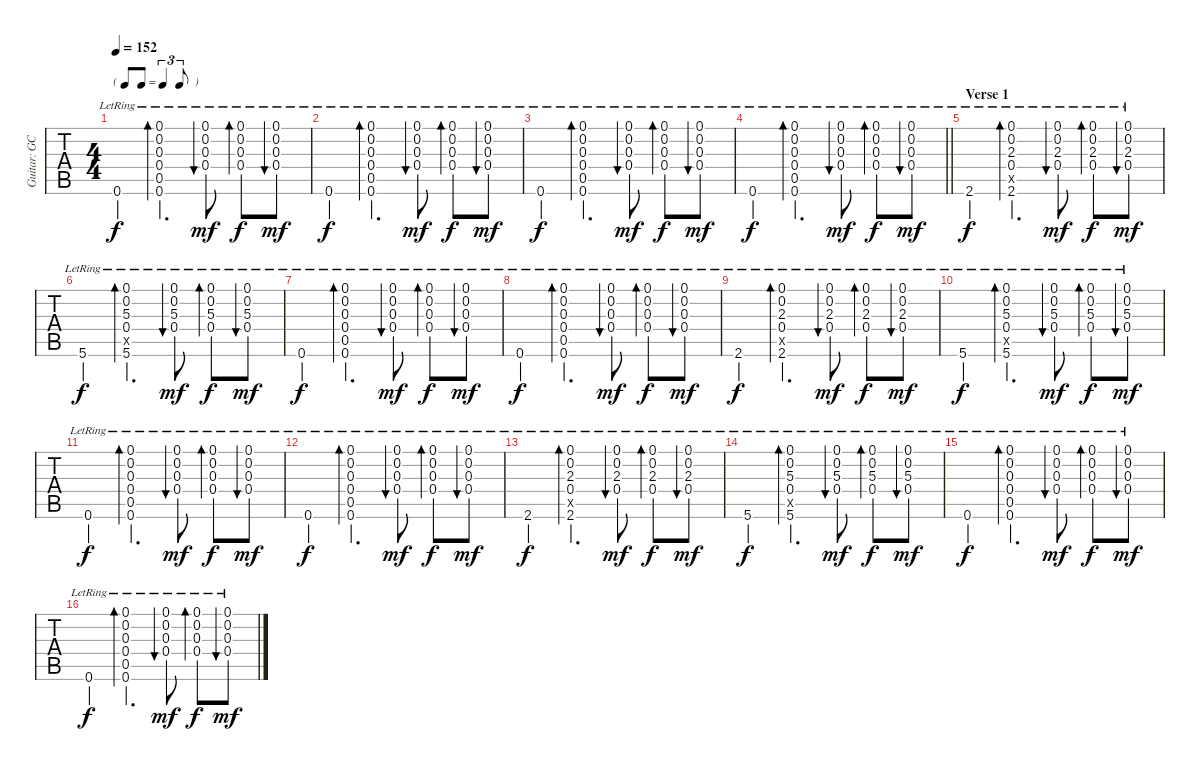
\track ("Guitar: GCEGCC" "Guitar: GC") {instrument acousticguitarnylon}
\staff {tabs}
\tuning (C4 C4 G3 E3 C3 G2) {hide}
\ts (4 4)
\tf triplet8th
\tempo 152
\clef g2
\ks c
0.6{lr}.4{dy f} (0.1{lr} 0.2{lr} 0.3{lr} 0.4{lr} 0.5{lr} 0.6{lr}).4{d bd 60} (0.1{lr} 0.2{lr} 0.3{lr} 0.4{lr}).8{bu 60 dy mf} (0.1{lr} 0.2{lr} 0.3{lr} 0.4{lr}).8{bd 60 dy f} (0.1{lr} 0.2{lr} 0.3{lr} 0.4{lr}).8{bu 60 dy mf} |
0.6{lr}.4{dy f} (0.1{lr} 0.2{lr} 0.3{lr} 0.4{lr} 0.5{lr} 0.6{lr}).4{d bd 60} (0.1{lr} 0.2{lr} 0.3{lr} 0.4{lr}).8{bu 60 dy mf} (0.1{lr} 0.2{lr} 0.3{lr} 0.4{lr}).8{bd 60 dy f} (0.1{lr} 0.2{lr} 0.3{lr} 0.4{lr}).8{bu 60 dy mf} |
0.6{lr}.4{dy f} (0.1{lr} 0.2{lr} 0.3{lr} 0.4{lr} 0.5{lr} 0.6{lr}).4{d bd 60} (0.1{lr} 0.2{lr} 0.3{lr} 0.4{lr}).8{bu 60 dy mf} (0.1{lr} 0.2{lr} 0.3{lr} 0.4{lr}).8{bd 60 dy f} (0.1{lr} 0.2{lr} 0.3{lr} 0.4{lr}).8{bu 60 dy mf} |
\barLineRight lightlight
0.6{lr}.4{dy f} (0.1{lr} 0.2{lr} 0.3{lr} 0.4{lr} 0.5{lr} 0.6{lr}).4{d bd 60} (0.1{lr} 0.2{lr} 0.3{lr} 0.4{lr}).8{bu 60 dy mf} (0.1{lr} 0.2{lr} 0.3{lr} 0.4{lr}).8{bd 60 dy f} (0.1{lr} 0.2{lr} 0.3 0.4{lr}).8{bu 60 dy mf} |
\section ("" "Verse 1")
2.6{lr}.4{dy f} (0.1{lr} 0.2{lr} 2.3{lr} 0.4{lr} 0.5{x} 2.6{lr}).4{d bd 60} (0.1{lr} 0.2{lr} 2.3{lr} 0.4{lr}).8{bu 60 dy mf} (0.1{lr} 0.2{lr} 2.3{lr} 0.4{lr}).8{bd 60 dy f} (0.1{lr} 0.2{lr} 2.3 0.4{lr}).8{bu 60 dy mf} |
5.6{lr}.4{dy f} (0.1{lr} 0.2{lr} 5.3{lr} 0.4{lr} 0.5{x} 5.6{lr}).4{d bd 60} (0.1{lr} 0.2{lr} 5.3{lr} 0.4{lr}).8{bu 60 dy mf} (0.1{lr} 0.2{lr} 5.3{lr} 0.4{lr}).8{bd 60 dy f} (0.1{lr} 0.2{lr} 5.3 0.4{lr}).8{bu 60 dy mf} |
0.6{lr}.4{dy f} (0.1{lr} 0.2{lr} 0.3{lr} 0.4{lr} 0.5{lr} 0.6{lr}).4{d bd 60} (0.1{lr} 0.2{lr} 0.3{lr} 0.4{lr}).8{bu 60 dy mf} (0.1{lr} 0.2{lr} 0.3{lr} 0.4{lr}).8{bd 60 dy f} (0.1{lr} 0.2{lr} 0.3{lr} 0.4{lr}).8{bu 60 dy mf} |
0.6{lr}.4{dy f} (0.1{lr} 0.2{lr} 0.3{lr} 0.4{lr} 0.5{lr} 0.6{lr}).4{d bd 60} (0.1{lr} 0.2{lr} 0.3{lr} 0.4{lr}).8{bu 60 dy mf} (0.1{lr} 0.2{lr} 0.3{lr} 0.4{lr}).8{bd 60 dy f} (0.1{lr} 0.2{lr} 0.3 0.4{lr}).8{bu 60 dy mf} |
2.6{lr}.4{dy f} (0.1{lr} 0.2{lr} 2.3{lr} 0.4{lr} 0.5{x} 2.6{lr}).4{d bd 60} (0.1{lr} 0.2{lr} 2.3{lr} 0.4{lr}).8{bu 60 dy mf} (0.1{lr} 0.2{lr} 2.3{lr} 0.4{lr}).8{bd 60 dy f} (0.1{lr} 0.2{lr} 2.3 0.4{lr}).8{bu 60 dy mf} |
5.6{lr}.4{dy f} (0.1{lr} 0.2{lr} 5.3{lr} 0.4{lr} 0.5{x} 5.6{lr}).4{d bd 60} (0.1{lr} 0.2{lr} 5.3{lr} 0.4{lr}).8{bu 60 dy mf} (0.1{lr} 0.2{lr} 5.3{lr} 0.4{lr}).8{bd 60 dy f} (0.1{lr} 0.2{lr} 5.3 0.4{lr}).8{bu 60 dy mf} |
0.6{lr}.4{dy f} (0.1{lr} 0.2{lr} 0.3{lr} 0.4{lr} 0.5{lr} 0.6{lr}).4{d bd 60} (0.1{lr} 0.2{lr} 0.3{lr} 0.4{lr}).8{bu 60 dy mf} (0.1{lr} 0.2{lr} 0.3{lr} 0.4{lr}).8{bd 60 dy f} (0.1{lr} 0.2{lr} 0.3{lr} 0.4{lr}).8{bu 60 dy mf} |
0.6{lr}.4{dy f} (0.1{lr} 0.2{lr} 0.3{lr} 0.4{lr} 0.5{lr} 0.6{lr}).4{d bd 60} (0.1{lr} 0.2{lr} 0.3{lr} 0.4{lr}).8{bu 60 dy mf} (0.1{lr} 0.2{lr} 0.3{lr} 0.4{lr}).8{bd 60 dy f} (0.1{lr} 0.2{lr} 0.3 0.4{lr}).8{bu 60 dy mf} |
2.6{lr}.4{dy f} (0.1{lr} 0.2{lr} 2.3{lr} 0.4{lr} 0.5{x} 2.6{lr}).4{d bd 60} (0.1{lr} 0.2{lr} 2.3{lr} 0.4{lr}).8{bu 60 dy mf} (0.1{lr} 0.2{lr} 2.3{lr} 0.4{lr}).8{bd 60 dy f} (0.1{lr} 0.2{lr} 2.3 0.4{lr}).8{bu 60 dy mf} |
5.6{lr}.4{dy f} (0.1{lr} 0.2{lr} 5.3{lr} 0.4{lr} 0.5{x} 5.6{lr}).4{d bd 60} (0.1{lr} 0.2{lr} 5.3{lr} 0.4{lr}).8{bu 60 dy mf} (0.1{lr} 0.2{lr} 5.3{lr} 0.4{lr}).8{bd 60 dy f} (0.1{lr} 0.2{lr} 5.3 0.4{lr}).8{bu 60 dy mf} |
0.6{lr}.4{dy f} (0.1{lr} 0.2{lr} 0.3{lr} 0.4{lr} 0.5{lr} 0.6{lr}).4{d bd 60} (0.1{lr} 0.2{lr} 0.3{lr} 0.4{lr}).8{bu 60 dy mf} (0.1{lr} 0.2{lr} 0.3{lr} 0.4{lr}).8{bd 60 dy f} (0.1{lr} 0.2{lr} 0.3{lr} 0.4{lr}).8{bu 60 dy mf} |
0.6{lr}.4{dy f} (0.1{lr} 0.2{lr} 0.3{lr} 0.4{lr} 0.5{lr} 0.6{lr}).4{d bd 60} (0.1{lr} 0.2{lr} 0.3{lr} 0.4{lr}).8{bu 60 dy mf} (0.1{lr} 0.2{lr} 0.3{lr} 0.4{lr}).8{bd 60 dy f} (0.1{lr} 0.2{lr} 0.3 0.4).8{bu 60 dy mf}
